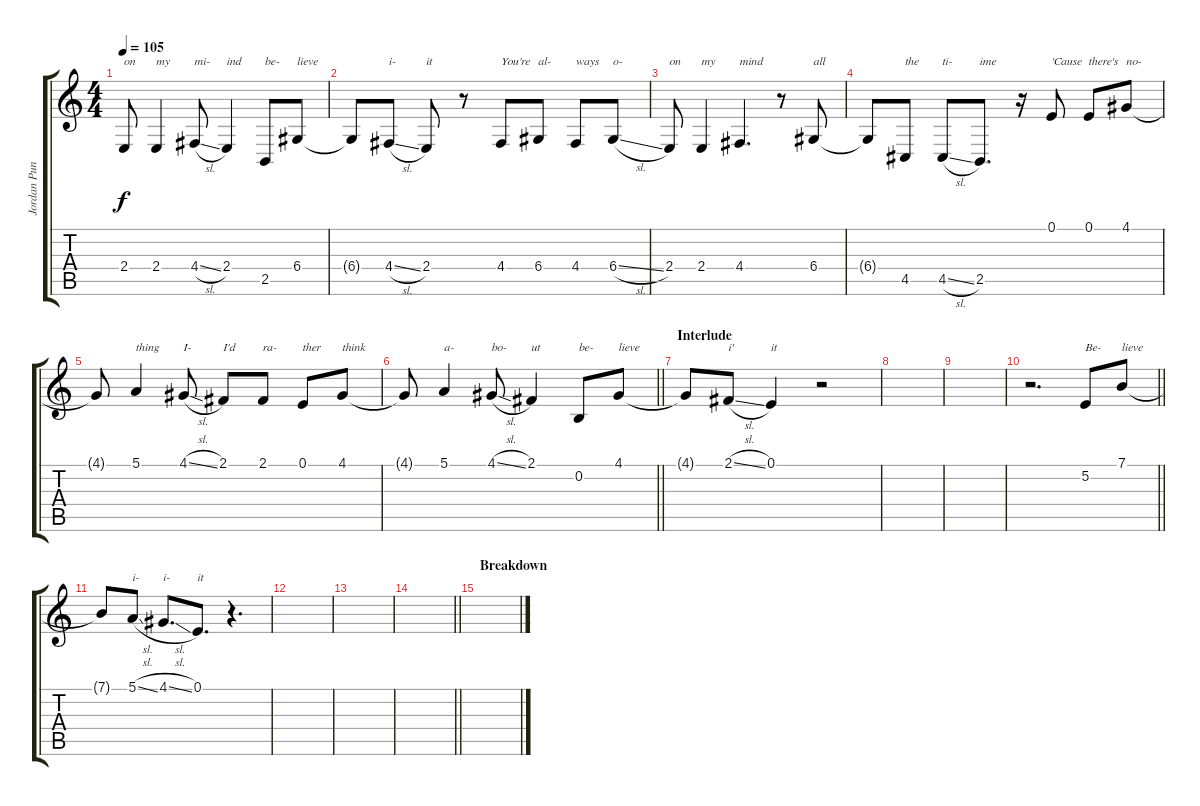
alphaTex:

\track ("Jordan Pundik (Backing)" "Jordan Pun") {instrument sopranosax}
\staff {score tabs}
\tuning (E4 B3 G3 D3 A2 E2) {hide}
\ts (4 4)
\tempo 105
\clef g2
\ks c
2.4.8{txt "on" dy f} 2.4.4{txt "my"} 4.4{sl}.8{txt "mi-"} 2.4.4{txt "ind"} 2.5.8{txt "be-"} 6.4.8{txt "lieve"} |
6.4{t}.8 4.4{sl}.8{txt "i-"} 2.4.8{txt "it"} r.8 4.4.8{txt "You're"} 6.4.8{txt "al-"} 4.4.8{txt "ways"} 6.4{sl}.8{txt "o-"} |
2.4.8{txt "on"} 2.4.4{txt "my"} 4.4.4{d txt "mind"} r.8 6.4.8{txt "all"} |
6.4{t}.8 4.5.8{txt "the"} 4.5{sl}.8{txt "ti-"} 2.5.8{d txt "ime"} r.16 0.1.8{txt "'Cause"} 0.1.8{txt "there's"} 4.1.8{txt "no-"} |
4.1{t}.8 5.1.4{txt "thing"} 4.1{sl}.8{txt "I-"} 2.1.8{txt "I'd"} 2.1.8{txt "ra-"} 0.1.8{txt "ther"} 4.1.8{txt "think"} |
\barLineRight lightlight
4.1{t}.8 5.1.4{txt "a-"} 4.1{sl}.8{txt "bo-"} 2.1.4{txt "ut"} 0.2.8{txt "be-"} 4.1.8{txt "lieve"} |
\section ("" "Interlude")
4.1{t}.8 2.1{sl}.8{txt "i'"} 0.1.4{txt "it"} r.2 |
|
|
\barLineRight lightlight
r.2{d} 5.2.8{txt "Be-"} 7.1.8{txt "lieve"} |
7.1{t}.8 5.1{sl}.8{txt "i-"} 4.1{sl}.8{d txt "i-"} 0.1.8{d txt "it"} r.4{d} |
|
|
\barLineRight lightlight
|
\section ("" "Breakdown")
